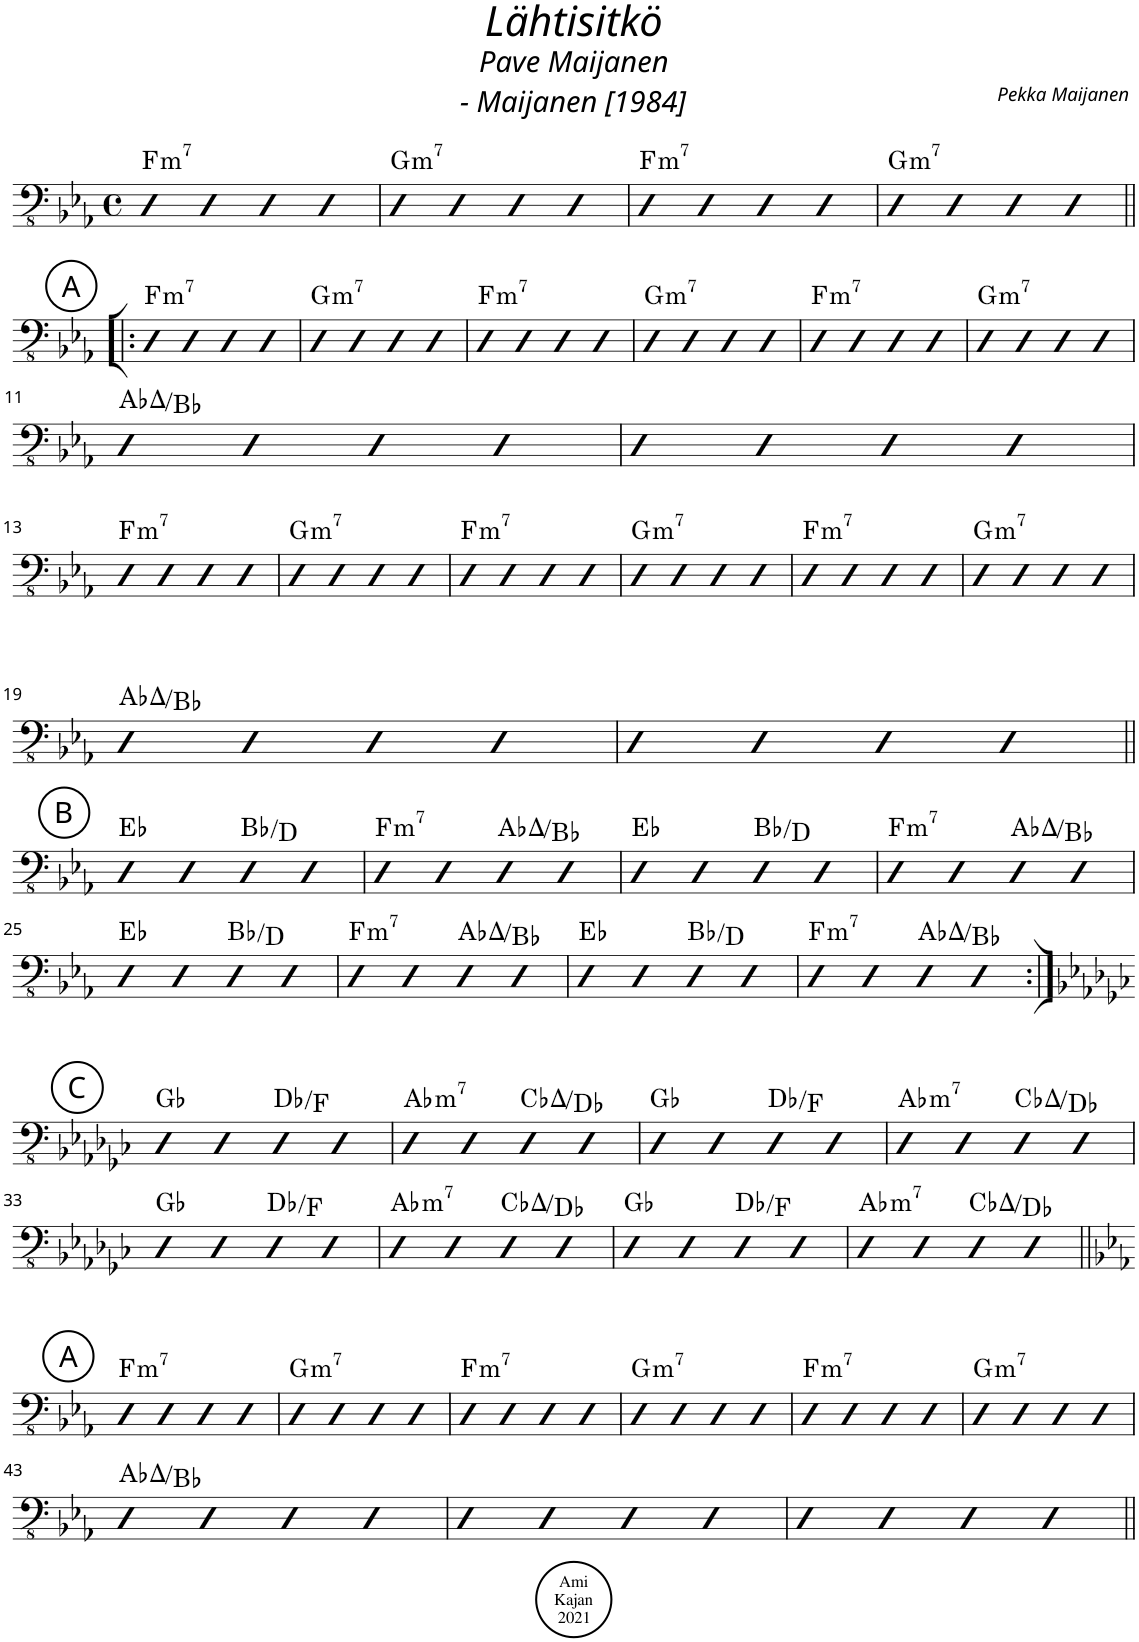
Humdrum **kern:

**kern	**harte
*part1	*part1
*staff1	*
*I"Acoustic Bass	*
*I'Bass	*
*clefFv4	*
*k[b-e-a-]	*
*M4/4	*
*met(c)	*
=1	=1
!	!LO:H:kt=m7
4CC	F:min7
4CC	.
4CC	.
4CC	.
=2	=2
!	!LO:H:kt=m7
4CC	G:min7
4CC	.
4CC	.
4CC	.
=3	=3
!	!LO:H:kt=m7
4CC	F:min7
4CC	.
4CC	.
4CC	.
=4	=4
!	!LO:H:kt=m7
4CC	G:min7
4CC	.
4CC	.
4CC	.
!!LO:LB:g=z
!!LO:REH:place=s1:a:cj:enc=circle:fs=14:t=A
=5!|:	=5!|:
!	!LO:H:kt=m7
4CC	F:min7
4CC	.
4CC	.
4CC	.
=6	=6
!	!LO:H:kt=m7
4CC	G:min7
4CC	.
4CC	.
4CC	.
=7	=7
!	!LO:H:kt=m7
4CC	F:min7
4CC	.
4CC	.
4CC	.
=8	=8
!	!LO:H:kt=m7
4CC	G:min7
4CC	.
4CC	.
4CC	.
=9	=9
!	!LO:H:kt=m7
4CC	F:min7
4CC	.
4CC	.
4CC	.
=10	=10
!	!LO:H:kt=m7
4CC	G:min7
4CC	.
4CC	.
4CC	.
!!LO:LB:g=z
=11	=11
4CC	Ab:maj/2
4CC	.
4CC	.
4CC	.
=12	=12
4CC	.
4CC	.
4CC	.
4CC	.
!!LO:LB:g=z
=13	=13
!	!LO:H:kt=m7
4CC	F:min7
4CC	.
4CC	.
4CC	.
=14	=14
!	!LO:H:kt=m7
4CC	G:min7
4CC	.
4CC	.
4CC	.
=15	=15
!	!LO:H:kt=m7
4CC	F:min7
4CC	.
4CC	.
4CC	.
=16	=16
!	!LO:H:kt=m7
4CC	G:min7
4CC	.
4CC	.
4CC	.
=17	=17
!	!LO:H:kt=m7
4CC	F:min7
4CC	.
4CC	.
4CC	.
=18	=18
!	!LO:H:kt=m7
4CC	G:min7
4CC	.
4CC	.
4CC	.
!!LO:LB:g=z
=19	=19
4CC	Ab:maj/2
4CC	.
4CC	.
4CC	.
=20	=20
4CC	.
4CC	.
4CC	.
4CC	.
!!LO:LB:g=z
!!LO:REH:place=s1:a:cj:enc=circle:fs=14:t=B
=21||	=21||
4CC	Eb:maj
4CC	.
4CC	Bb:maj/3
4CC	.
=22	=22
!	!LO:H:kt=m7
4CC	F:min7
4CC	.
4CC	Ab:maj/2
4CC	.
=23	=23
4CC	Eb:maj
4CC	.
4CC	Bb:maj/3
4CC	.
=24	=24
!	!LO:H:kt=m7
4CC	F:min7
4CC	.
4CC	Ab:maj/2
4CC	.
!!LO:LB:g=z
=25	=25
4CC	Eb:maj
4CC	.
4CC	Bb:maj/3
4CC	.
=26	=26
!	!LO:H:kt=m7
4CC	F:min7
4CC	.
4CC	Ab:maj/2
4CC	.
=27	=27
4CC	Eb:maj
4CC	.
4CC	Bb:maj/3
4CC	.
=28	=28
!	!LO:H:kt=m7
4CC	F:min7
4CC	.
4CC	Ab:maj/2
4CC	.
!!LO:LB:g=z
!!LO:REH:place=s1:a:cj:enc=circle:fs=14:t=C
=29:|!	=29:|!
*k[b-e-a-d-g-c-]	*
4EE-	Gb:maj
4EE-	.
4EE-	Db:maj/3
4EE-	.
=30	=30
!	!LO:H:kt=m7
4EE-	Ab:min7
4EE-	.
4EE-	Cb:maj/2
4EE-	.
=31	=31
4EE-	Gb:maj
4EE-	.
4EE-	Db:maj/3
4EE-	.
=32	=32
!	!LO:H:kt=m7
4EE-	Ab:min7
4EE-	.
4EE-	Cb:maj/2
4EE-	.
!!LO:LB:g=z
=33	=33
4EE-	Gb:maj
4EE-	.
4EE-	Db:maj/3
4EE-	.
=34	=34
!	!LO:H:kt=m7
4EE-	Ab:min7
4EE-	.
4EE-	Cb:maj/2
4EE-	.
=35	=35
4EE-	Gb:maj
4EE-	.
4EE-	Db:maj/3
4EE-	.
=36	=36
!	!LO:H:kt=m7
4EE-	Ab:min7
4EE-	.
4EE-	Cb:maj/2
4EE-	.
!!LO:LB:g=z
!!LO:REH:place=s1:a:cj:enc=circle:fs=14:t=A
=37||	=37||
*k[b-e-a-]	*
!	!LO:H:kt=m7
4CC	F:min7
4CC	.
4CC	.
4CC	.
=38	=38
!	!LO:H:kt=m7
4CC	G:min7
4CC	.
4CC	.
4CC	.
=39	=39
!	!LO:H:kt=m7
4CC	F:min7
4CC	.
4CC	.
4CC	.
=40	=40
!	!LO:H:kt=m7
4CC	G:min7
4CC	.
4CC	.
4CC	.
=41	=41
!	!LO:H:kt=m7
4CC	F:min7
4CC	.
4CC	.
4CC	.
=42	=42
!	!LO:H:kt=m7
4CC	G:min7
4CC	.
4CC	.
4CC	.
!!LO:LB:g=z
=43	=43
4CC	Ab:maj/2
4CC	.
4CC	.
4CC	.
=44	=44
4CC	.
4CC	.
4CC	.
4CC	.
=45	=45
4CC	.
4CC	.
4CC	.
4CC	.
=||	=||
*-	*-
